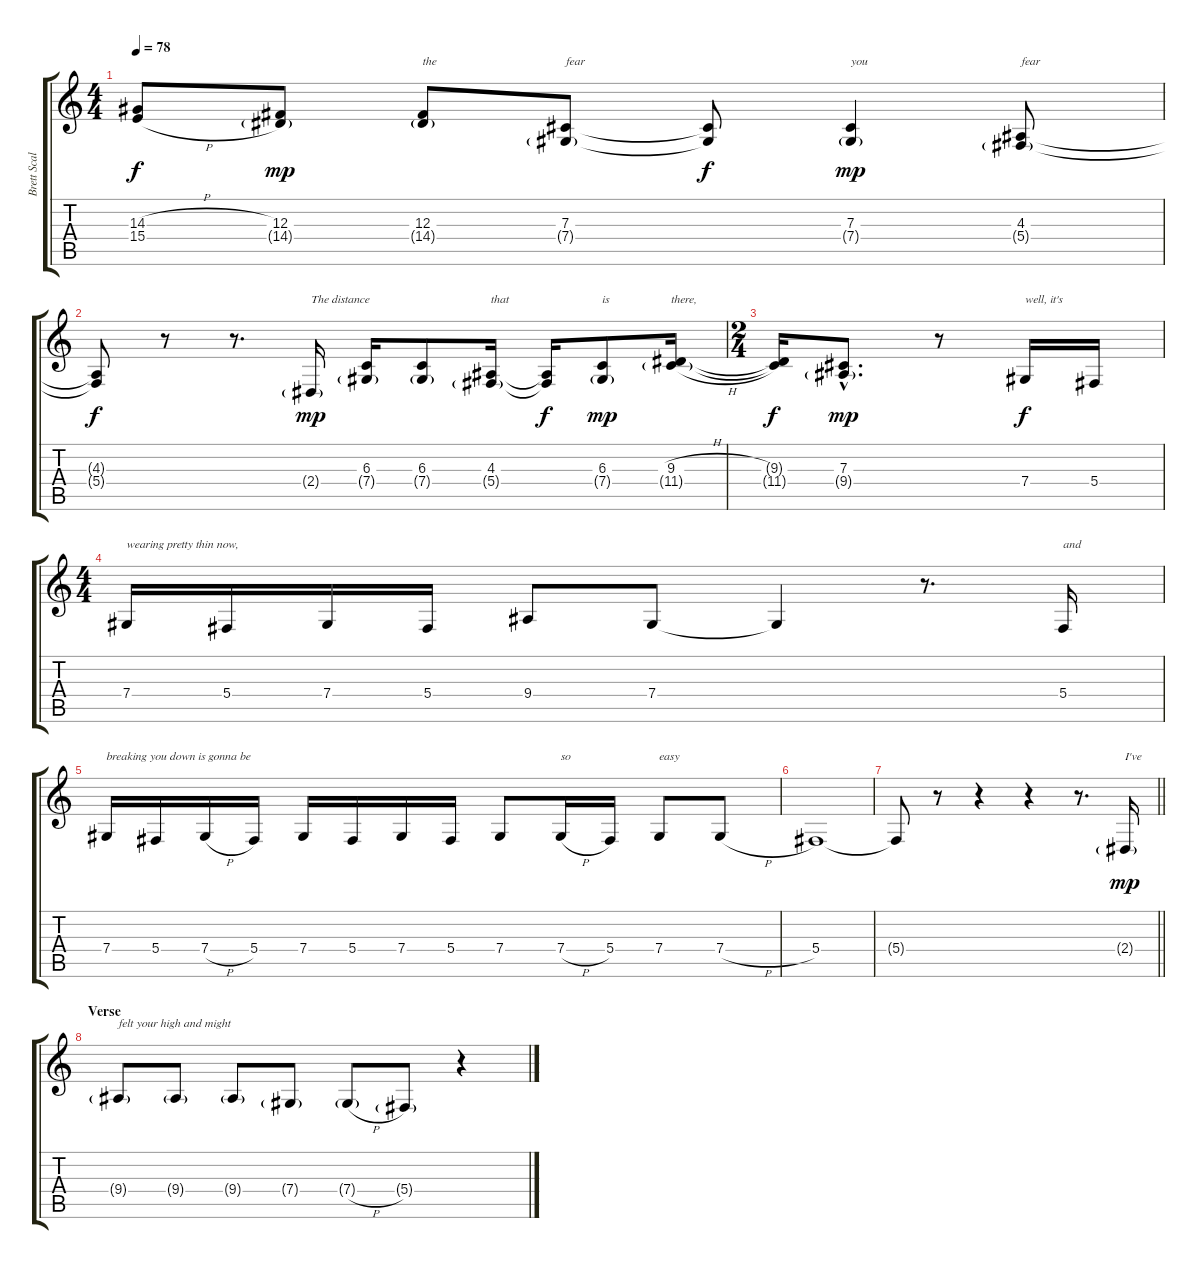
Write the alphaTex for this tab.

\track ("Brett Scallions (Lead Vocals)" "Brett Scal") {instrument violin}
\staff {score tabs}
\tuning (Eb4 Bb3 Gb3 Db3 Ab2 Eb2) {hide}
\ts (4 4)
\tempo 78
\clef g2
\ks c
(14.3{h t} 15.4{h t}).8{dy f} (12.3 14.4{g}).8{dy mp} (12.3 14.4{g}).8{txt "the"} (7.3 7.4{g}).8{txt "fear"} (7.3{t} 7.4{t}).8{dy f} (7.3 7.4{g}).4{txt "you" dy mp} (4.3 5.4{g}).8{txt "fear"} |
(4.3{t} 5.4{t}).8{dy f} r.8 r.8{d} 2.4{g}.16{txt "The distance" dy mp} (6.3 7.4{g}).16 (6.3 7.4{g}).8 (4.3 5.4{g}).16{txt "that"} (4.3{t} 5.4{t}).16{dy f} (6.3 7.4{g}).8{txt "is" dy mp} (9.3{h} 11.4{h g}).16{txt "there,"} |
\ts (2 4)
(9.3{t} 11.4{t}).16{dy f} (7.3{hac} 9.4{g hac}).8{d dy mp} r.8 7.4.16{txt "well, it's" dy f} 5.4.16 |
\ts (4 4)
7.4.16{txt "wearing pretty thin now,"} 5.4.16 7.4.16 5.4.16 9.4.8 7.4.8 7.4{t}.4 r.8{d} 5.4.16{txt "and"} |
7.4.16{txt "breaking you down is gonna be"} 5.4.16 7.4{h}.16 5.4.16 7.4.16 5.4.16 7.4.16 5.4.16 7.4.8 7.4{h}.16{txt "so"} 5.4.16 7.4.8{txt "easy"} 7.4{h}.8 |
5.4.1 |
\barLineRight lightlight
5.4{t}.8 r.8 r.4 r.4 r.8{d} 2.4{g}.16{txt "I've" dy mp} |
\section ("" "Verse")
9.4{g}.8{txt "felt your high and might"} 9.4{g}.8 9.4{g}.8 7.4{g}.8 7.4{h g}.8 5.4{g}.8 r.4
